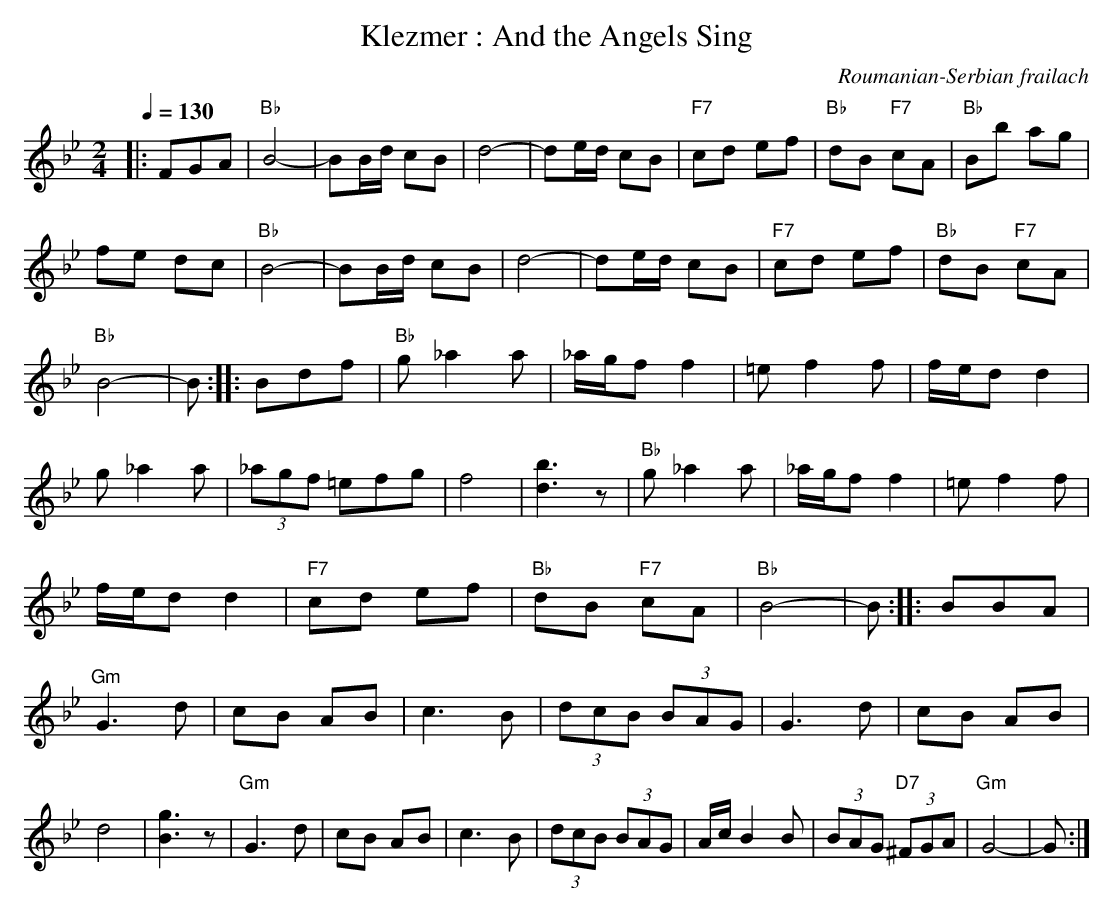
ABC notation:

X:1
T:Klezmer : And the Angels Sing
O:Roumanian-Serbian frailach
M:2/4
L:1/8
Q:1/4=130
K:Bbmaj
|: FGA | "Bb"B4- | BB/2d/2 cB | d4- | de/2d/2 cB | "F7"cd ef |\
"Bb"dB "F7"cA | "Bb"Bb ag | fe dc | "Bb"B4- | BB/2d/2 cB | d4- |\
de/2d/2 cB | "F7"cd ef | "Bb"dB "F7"cA | "Bb"B4- | B ::\
Bdf | "Bb"g_a2a | _a/2g/2f f2 | =ef2f | f/2e/2d d2 | g_a2a |\
(3_agf =efg | f4 | [b3d3]z | "Bb"g_a2a | _a/2g/2f f2 | =ef2f |\
f/2e/2d d2 | "F7"cd ef | "Bb"dB "F7"cA | "Bb"B4- | B ::\
BBA | "Gm"G3 d | cB AB | c3 B | (3dcB (3BAG | G3 d | cB AB |\
d4 | [g3B3]z | "Gm"G3 d | cB AB | c3 B | (3dcB (3BAG |\
A/2c/2B2B | (3BAG "D7"(3^FGA | "Gm"G4- | G :|
